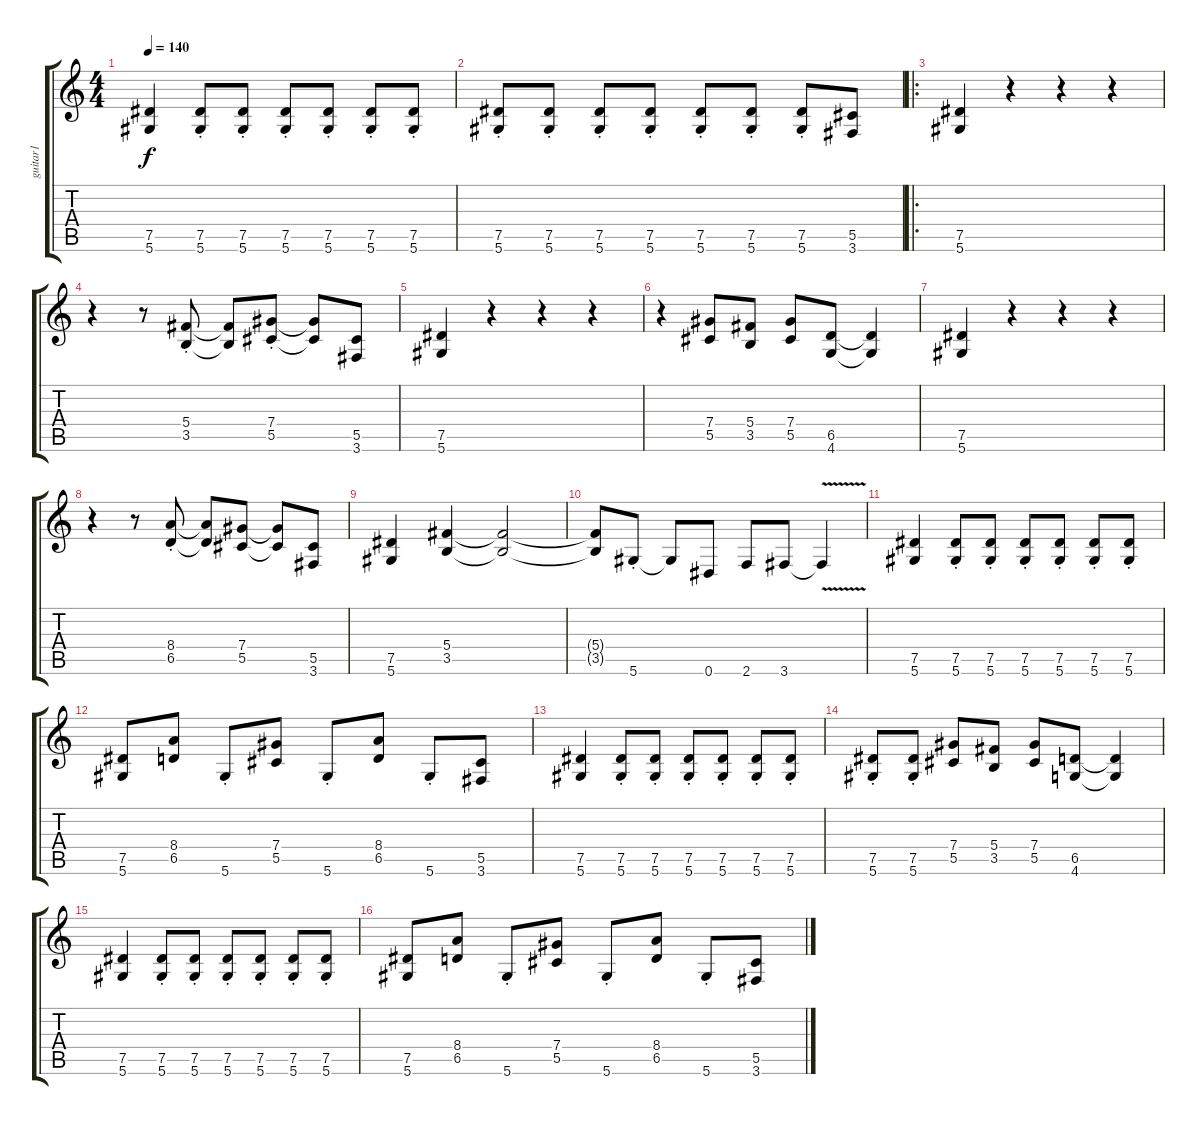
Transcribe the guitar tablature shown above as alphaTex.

\track ("guitar1" "guitar1") {instrument distortionguitar}
\staff {score tabs}
\tuning (Eb4 Bb3 Gb3 Db3 Ab2 Eb2) {hide}
\ts (4 4)
\tempo 140
\clef g2
\ks c
(7.5 5.6).4{dy f} (7.5{st} 5.6{st}).8 (7.5{st} 5.6{st}).8 (7.5{st} 5.6{st}).8 (7.5{st} 5.6{st}).8 (7.5{st} 5.6{st}).8 (7.5{st} 5.6{st}).8 |
(7.5{st} 5.6{st}).8 (7.5{st} 5.6{st}).8 (7.5{st} 5.6{st}).8 (7.5{st} 5.6{st}).8 (7.5{st} 5.6{st}).8 (7.5{st} 5.6{st}).8 (7.5{st} 5.6{st}).8 (5.5 3.6).8 |
\ro
(7.5 5.6).4 r.4 r.4 r.4 |
r.4 r.8 (5.4{st} 3.5{st}).8 (5.4{t} 3.5{t}).8 (7.4{st} 5.5{st}).8 (7.4{t} 5.5{t}).8 (5.5 3.6).8 |
(7.5 5.6).4 r.4 r.4 r.4 |
r.4 (7.4 5.5).8 (5.4 3.5).8 (7.4 5.5).8 (6.5 4.6).8 (6.5{t} 4.6{t}).4 |
(7.5 5.6).4 r.4 r.4 r.4 |
r.4 r.8 (8.4{st} 6.5{st}).8 (8.4{t} 6.5{t}).8 (7.4 5.5).8 (7.4{t} 5.5{t}).8 (5.5 3.6).8 |
(7.5 5.6).4 (5.4 3.5).4 (5.4{t} 3.5{t}).2 |
(5.4{t} 3.5{t}).8 5.6{st}.8 5.6{t}.8 0.6.8 2.6.8 3.6.8 3.6{v t}.4 |
(7.5 5.6).4 (7.5{st} 5.6{st}).8 (7.5{st} 5.6{st}).8 (7.5{st} 5.6{st}).8 (7.5{st} 5.6{st}).8 (7.5{st} 5.6{st}).8 (7.5{st} 5.6{st}).8 |
(7.5 5.6).8 (8.4 6.5).8 5.6{st}.8 (7.4 5.5).8 5.6{st}.8 (8.4 6.5).8 5.6{st}.8 (5.5 3.6).8 |
(7.5 5.6).4 (7.5{st} 5.6{st}).8 (7.5{st} 5.6{st}).8 (7.5{st} 5.6{st}).8 (7.5{st} 5.6{st}).8 (7.5{st} 5.6{st}).8 (7.5{st} 5.6{st}).8 |
(7.5{st} 5.6{st}).8 (7.5{st} 5.6{st}).8 (7.4 5.5).8 (5.4 3.5).8 (7.4 5.5).8 (6.5 4.6).8 (6.5{t} 4.6{t}).4 |
(7.5 5.6).4 (7.5{st} 5.6{st}).8 (7.5{st} 5.6{st}).8 (7.5{st} 5.6{st}).8 (7.5{st} 5.6{st}).8 (7.5{st} 5.6{st}).8 (7.5{st} 5.6{st}).8 |
(7.5 5.6).8 (8.4 6.5).8 5.6{st}.8 (7.4 5.5).8 5.6{st}.8 (8.4 6.5).8 5.6{st}.8 (5.5 3.6).8
